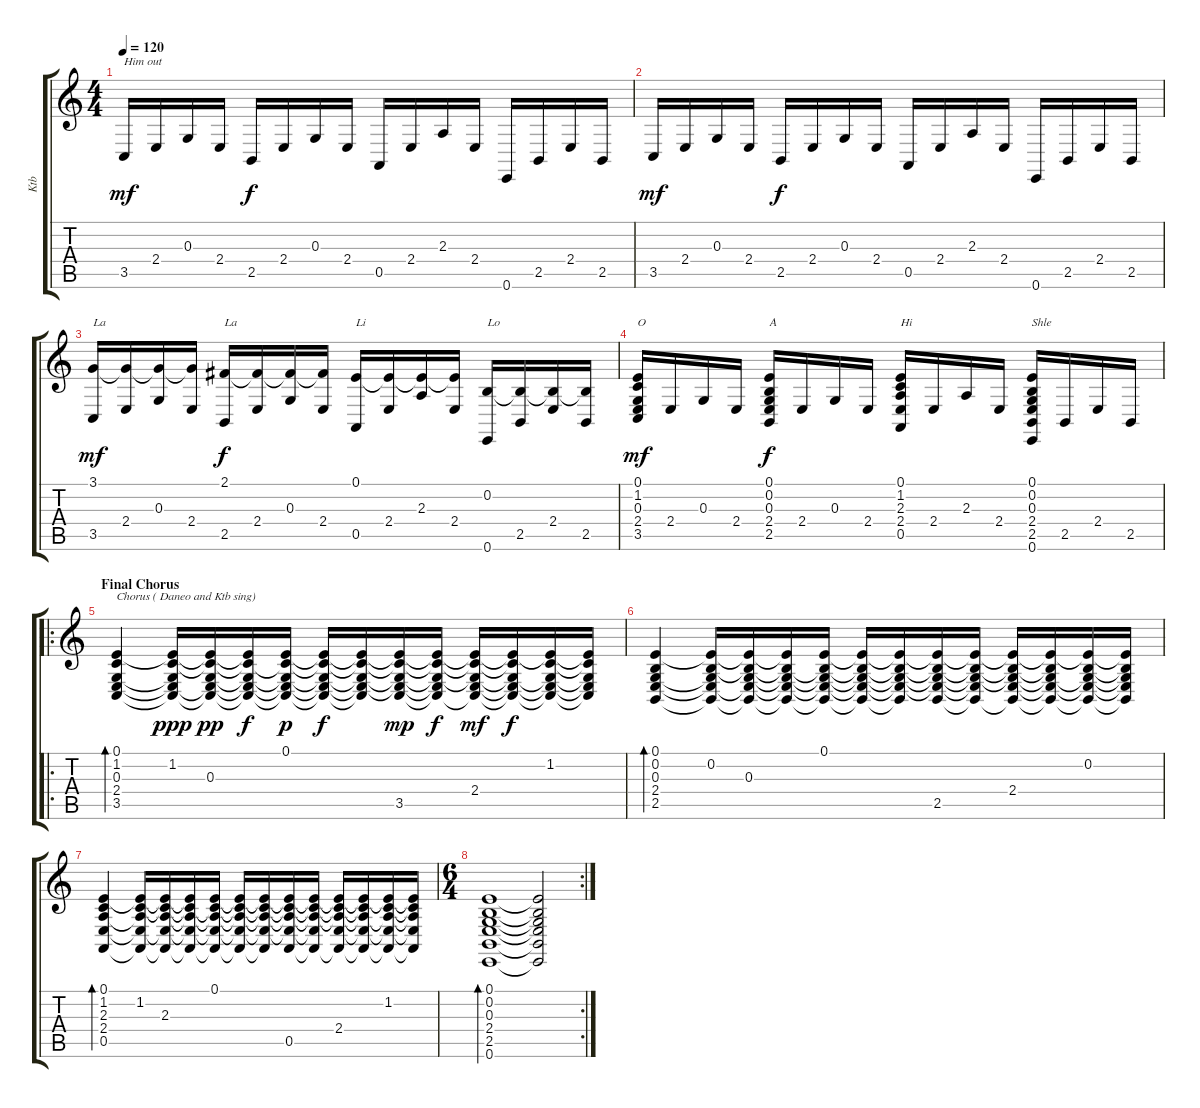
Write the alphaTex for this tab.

\track ("Ktb" "Ktb") {instrument drawbarorgan}
\staff {score tabs}
\tuning (E4 B3 G3 D3 A2 E2) {hide}
\ts (4 4)
\tempo 120
\clef g2
\ks c
3.5.16{txt "Him out" dy mf} 2.4.16 0.3.16 2.4.16 2.5.16{dy f} 2.4.16 0.3.16 2.4.16 0.5.16 2.4.16 2.3.16 2.4.16 0.6.16 2.5.16 2.4.16 2.5.16 |
3.5.16{dy mf} 2.4.16 0.3.16 2.4.16 2.5.16{dy f} 2.4.16 0.3.16 2.4.16 0.5.16 2.4.16 2.3.16 2.4.16 0.6.16 2.5.16 2.4.16 2.5.16 |
(3.1 3.5).16{txt "La" dy mf} (3.1{t} 2.4).16 (3.1{t} 0.3).16 (3.1{t} 2.4).16 (2.1 2.5).16{txt "La" dy f} (2.1{t} 2.4).16 (2.1{t} 0.3).16 (2.1{t} 2.4).16 (0.1 0.5).16{txt "Li"} (0.1{t} 2.4).16 (0.1{t} 2.3).16 (0.1{t} 2.4).16 (0.2 0.6).16{txt "Lo"} (0.2{t} 2.5).16 (0.2{t} 2.4).16 (0.2{t} 2.5).16 |
(0.1 1.2 0.3 2.4 3.5).16{txt "O" dy mf} 2.4.16 0.3.16 2.4.16 (0.1 0.2 0.3 2.4 2.5).16{txt "A" dy f} 2.4.16 0.3.16 2.4.16 (0.1 1.2 2.3 2.4 0.5).16{txt "Hi"} 2.4.16 2.3.16 2.4.16 (0.1 0.2 0.3 2.4 2.5 0.6).16{txt "Shle"} 2.5.16 2.4.16 2.5.16 |
\ro
\section ("" "Final Chorus")
(0.1 1.2 0.3 2.4 3.5).4{bd 480 txt "Chorus ( Daneo and Ktb sing)"} (0.1{t} 1.2 0.3{t} 2.4{t} 3.5{t}).16{dy ppp} (0.1{t} 1.2{t} 0.3 2.4{t} 3.5{t}).16{dy pp} (0.1{t} 1.2{t} 0.3{t} 2.4{t} 3.5{t}).16{dy f} (0.1 1.2{t} 0.3{t} 2.4{t} 3.5{t}).16{dy p} (0.1{t} 1.2{t} 0.3{t} 2.4{t} 3.5{t}).16{dy f} (0.1{t} 1.2{t} 0.3{t} 2.4{t} 3.5{t}).16 (0.1{t} 1.2{t} 0.3{t} 2.4{t} 3.5).16{dy mp} (0.1{t} 1.2{t} 0.3{t} 2.4{t} 3.5{t}).16{dy f} (0.1{t} 1.2{t} 0.3{t} 2.4 3.5{t}).16{dy mf} (0.1{t} 1.2{t} 0.3{t} 2.4{t} 3.5{t}).16{dy f} (0.1{t} 1.2 0.3{t} 2.4{t} 3.5{t}).16 (0.1{t} 1.2{t} 0.3{t} 2.4{t} 3.5{t}).16 |
(0.1 0.2 0.3 2.4 2.5).4{bd 480} (0.1{t} 0.2 0.3{t} 2.4{t} 2.5{t}).16 (0.1{t} 0.2{t} 0.3 2.4{t} 2.5{t}).16 (0.1{t} 0.2{t} 0.3{t} 2.4{t} 2.5{t}).16 (0.1 0.2{t} 0.3{t} 2.4{t} 2.5{t}).16 (0.1{t} 0.2{t} 0.3{t} 2.4{t} 2.5{t}).16 (0.1{t} 0.2{t} 0.3{t} 2.4{t} 2.5{t}).16 (0.1{t} 0.2{t} 0.3{t} 2.4{t} 2.5).16 (0.1{t} 0.2{t} 0.3{t} 2.4{t} 2.5{t}).16 (0.1{t} 0.2{t} 0.3{t} 2.4 2.5{t}).16 (0.1{t} 0.2{t} 0.3{t} 2.4{t} 2.5{t}).16 (0.1{t} 0.2 0.3{t} 2.4{t} 2.5{t}).16 (0.1{t} 0.2{t} 0.3{t} 2.4{t} 2.5{t}).16 |
(0.1 1.2 2.3 2.4 0.5).4{bd 480} (0.1{t} 1.2 2.3{t} 2.4{t} 0.5{t}).16 (0.1{t} 1.2{t} 2.3 2.4{t} 0.5{t}).16 (0.1{t} 1.2{t} 2.3{t} 2.4{t} 0.5{t}).16 (0.1 1.2{t} 2.3{t} 2.4{t} 0.5{t}).16 (0.1{t} 1.2{t} 2.3{t} 2.4{t} 0.5{t}).16 (0.1{t} 1.2{t} 2.3{t} 2.4{t} 0.5{t}).16 (0.1{t} 1.2{t} 2.3{t} 2.4{t} 0.5).16 (0.1{t} 1.2{t} 2.3{t} 2.4{t} 0.5{t}).16 (0.1{t} 1.2{t} 2.3{t} 2.4 0.5{t}).16 (0.1{t} 1.2{t} 2.3{t} 2.4{t} 0.5{t}).16 (0.1{t} 1.2 2.3{t} 2.4{t} 0.5{t}).16 (0.1{t} 1.2{t} 2.3{t} 2.4{t} 0.5{t}).16 |
\rc 2
\ts (6 4)
(0.1 0.2 0.3 2.4 2.5 0.6).1{bd 480} (0.1{t} 0.2{t} 0.3{t} 2.4{t} 2.5{t} 0.6{t}).2
